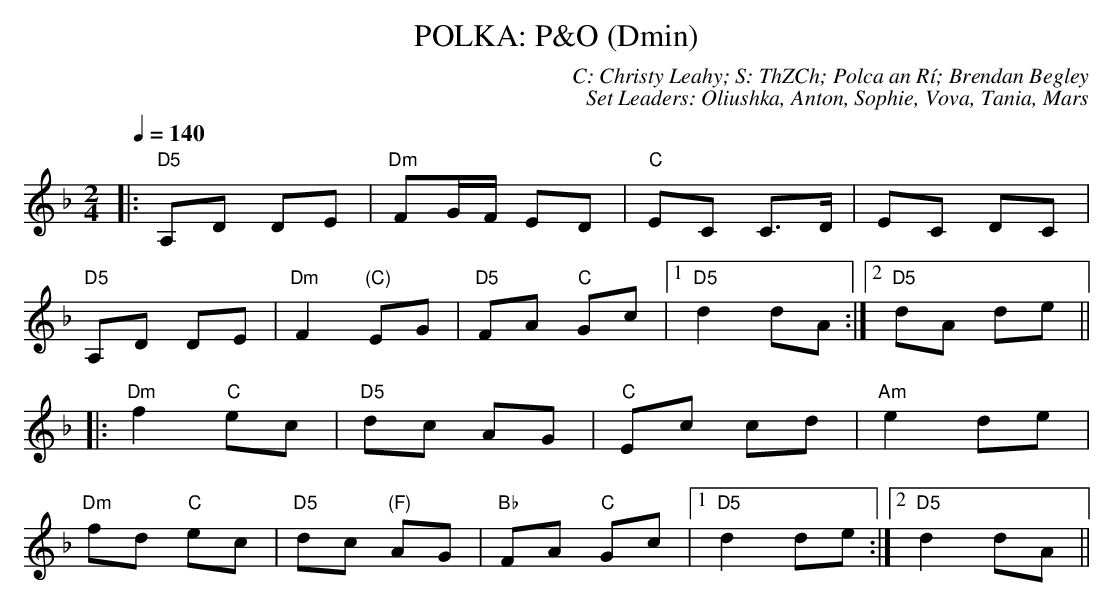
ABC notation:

X:1
T: POLKA: P&O (Dmin)
C: C: Christy Leahy; S: ThZCh; Polca an Rí; Brendan Begley
C: Set Leaders: Oliushka, Anton, Sophie, Vova, Tania, Mars
M: 2/4
L: 1/8
Q: 1/4=140
K: Dmin
|:"D5"A,D DE|"Dm"FG/F/ ED|"C"EC C>D|EC DC|
"D5"A,D DE|"Dm"F2 "(C)"EG|"D5"FA "C"Gc|1 "D5"d2 dA:|2 "D5"dA de||
|:"Dm"f2 "C"ec|"D5"dc AG|"C"Ec cd|"Am"e2 de|
"Dm"fd "C"ec|"D5"dc "(F)"AG|"Bb"FA "C"Gc|1 "D5"d2 de:|2 "D5"d2 dA||
